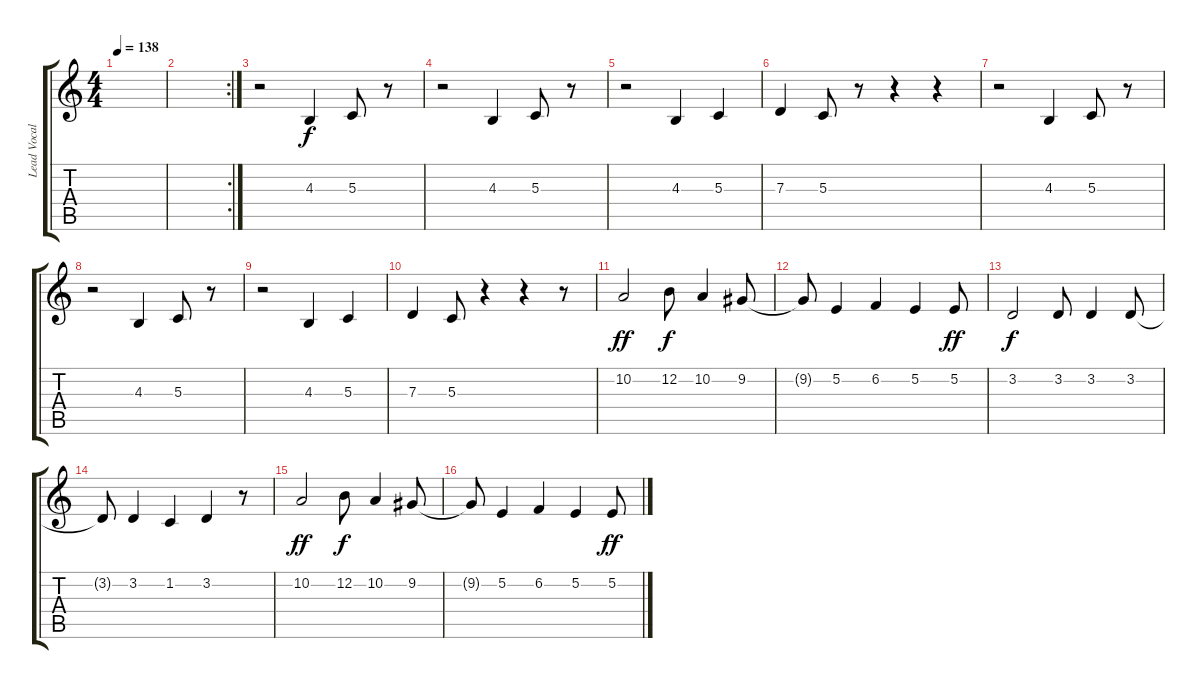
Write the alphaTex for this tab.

\track ("Lead Vocals" "Lead Vocal") {instrument tenorsax}
\staff {score tabs}
\tuning (E4 B3 G3 D3 A2 E2) {hide}
\ts (4 4)
\tempo 138
\clef g2
\ks c
|
\rc 2
|
r.2 4.3.4 5.3.8 r.8 |
r.2 4.3.4 5.3.8 r.8 |
r.2 4.3.4 5.3.4 |
7.3.4 5.3.8 r.8 r.4 r.4 |
r.2 4.3.4 5.3.8 r.8 |
r.2 4.3.4 5.3.8 r.8 |
r.2 4.3.4 5.3.4 |
7.3.4 5.3.8 r.4 r.4 r.8 |
10.2.2{dy ff} 12.2.8{dy f} 10.2.4 9.2.8 |
9.2{t}.8 5.2.4 6.2.4 5.2.4 5.2.8{dy ff} |
3.2.2{dy f} 3.2.8 3.2.4 3.2.8 |
3.2{t}.8 3.2.4 1.2.4 3.2.4 r.8 |
10.2.2{dy ff} 12.2.8{dy f} 10.2.4 9.2.8 |
9.2{t}.8 5.2.4 6.2.4 5.2.4 5.2.8{dy ff}
